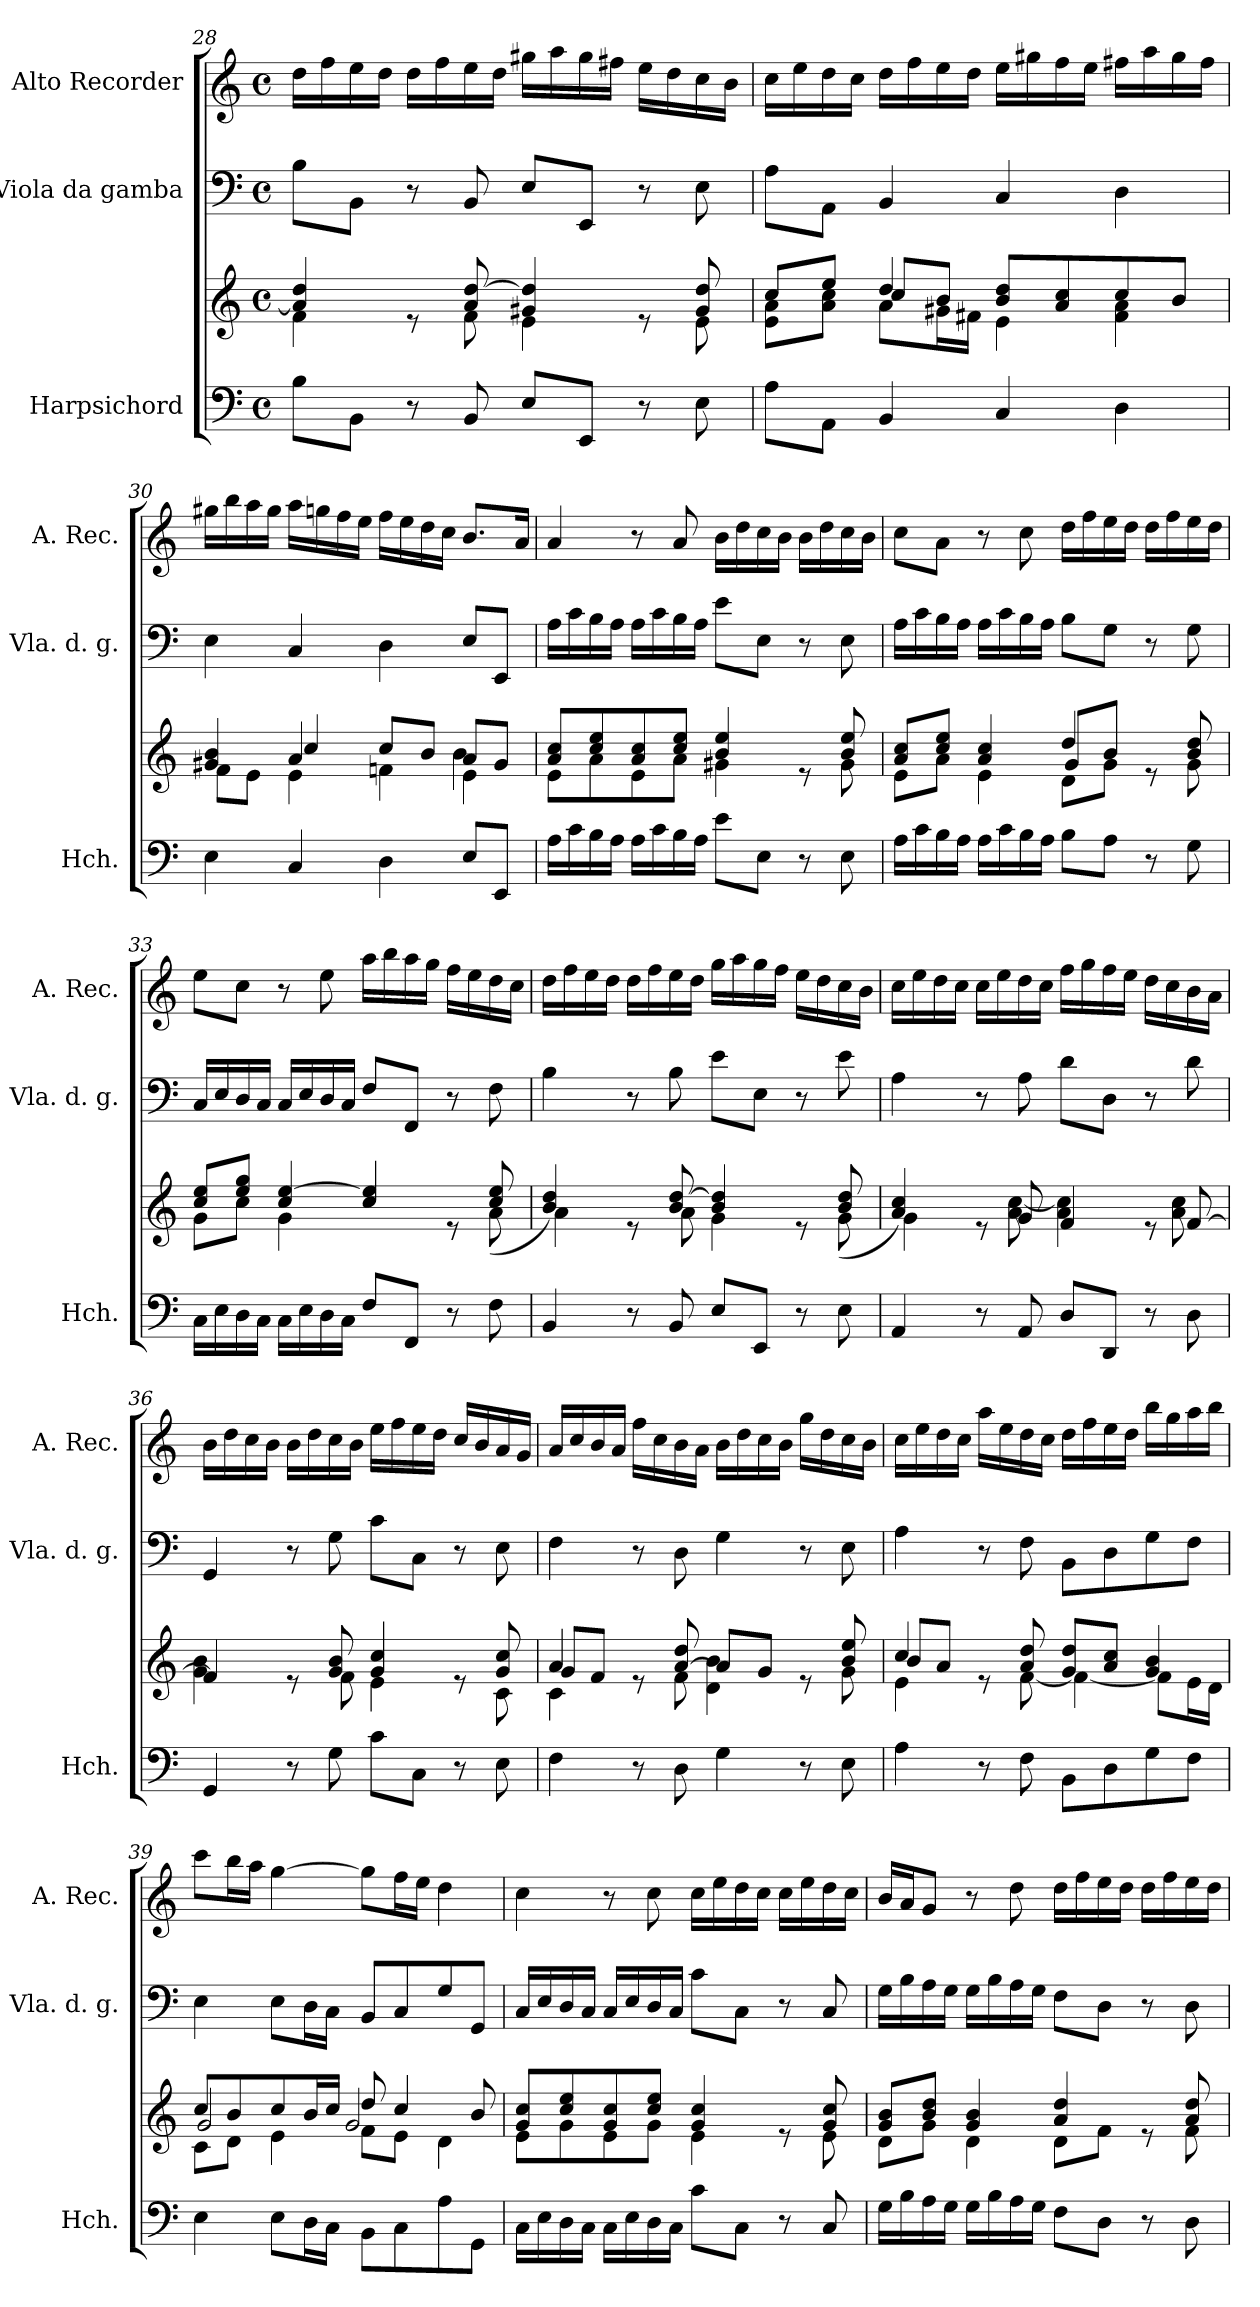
**kern	**kern	**kern	**kern
*part3	*part3	*part2	*part1
*staff4	*staff3	*staff2	*staff1
*I"Harpsichord	*	*I"Viola da gamba	*I"Alto Recorder
*I'Hch.	*	*I'Vla. d. g.	*I'A. Rec.
!!LO:LB:g=z
*clefF4	*clefG2	*clefF4	*clefG2
*k[]	*k[]	*k[]	*k[]
*M4/4	*M4/4	*M4/4	*M4/4
*met(c)	*met(c)	*met(c)	*met(c)
=28	=28	=28	=28
*	*^	*	*
8B\L	4a/] 4dd/	4f\	8B\L	16dd\LL
.	.	.	.	16ff\
8BB\J	.	.	8BB\J	16ee\
.	.	.	.	16dd\JJ
8r	8re	8ryy	8r	16dd\LL
.	.	.	.	16ff\
8BB/	8a/ [8dd/	8f\	8BB/	16ee\
.	.	.	.	16dd\JJ
8E/L	4g#X/ 4dd/]	4e\	8E/L	16gg#X\LL
.	.	.	.	16aa\
8EE/J	.	.	8EE/J	16gg#\
.	.	.	.	16ff#X\JJ
8r	8re	8ryy	8r	16ee\LL
.	.	.	.	16dd\
8E\	8g#/ 8dd/	8e\	8E\	16cc\
.	.	.	.	16b\JJ
=29	=29	=29	=29	=29
*	*	*^	*	*
8A\L	8cc/L	8e\ 8a\L	4ryy	8A\L	16cc\LL
.	.	.	.	.	16ee\
8AA\J	8ee/J	8a\ 8cc\J	.	8AA\J	16dd\
.	.	.	.	.	16cc\JJ
4BB/	4dd/	8a\L	8cc/L	4BB/	16dd\LL
.	.	.	.	.	16ff\
.	.	16g#X\L	8b/J	.	16ee\
.	.	16f#X\JJ	.	.	16dd\JJ
4C/	8b/ 8dd/L	4e\	2ryy	4C/	16ee\LL
.	.	.	.	.	16gg#X\
.	8a/ 8cc/	.	.	.	16ff\
.	.	.	.	.	16ee\JJ
4D\	8cc/	4f#\ 4a\	.	4D\	16ff#X\LL
.	.	.	.	.	16aa\
.	8b/J	.	.	.	16gg#\
.	.	.	.	.	16ff#\JJ
=30	=30	=30	=30	=30	=30
*	*	*	*^	*	*
4E\	4g#X/ 4b/	8f\L	4ryy	2.ryy	4E\	16gg#X\LL
.	.	.	.	.	.	16bb\
.	.	8e\J	.	.	.	16aa\
.	.	.	.	.	.	16gg#\JJ
4C/	4a/	4e\	4cc/	.	4C/	16aa\LL
.	.	.	.	.	.	16ggn\
.	.	.	.	.	.	16ff\
.	.	.	.	.	.	16ee\JJ
4D\	8cc/L	4fn\	2ryy	.	4D\	16ff\LL
.	.	.	.	.	.	16ee\
.	8b/J	.	.	.	.	16dd\
.	.	.	.	.	.	16cc\JJ
8E/L	8a/L	4e\	.	4b\	8E/L	8.b/L
8EE/J	8g#/J	.	.	.	8EE/J	.
.	.	.	.	.	.	16a/Jk
*	*	*v	*v	*v	*	*
=31	=31	=31	=31	=31
16A\LL	8a/ 8cc/L	8e\L	16A\LL	4a/
16c\	.	.	16c\	.
16B\	8cc/ 8ee/	8a\	16B\	.
16A\JJ	.	.	16A\JJ	.
16A\LL	8a/ 8cc/	8e\	16A\LL	8r
16c\	.	.	16c\	.
16B\	8cc/ 8ee/J	8a\J	16B\	8a/
16A\JJ	.	.	16A\JJ	.
8e\L	4b/ 4ee/	4g#X\	8e\L	16b\LL
.	.	.	.	16dd\
8E\J	.	.	8E\J	16cc\
.	.	.	.	16b\JJ
8r	8re	8ryy	8r	16b\LL
.	.	.	.	16dd\
8E\	8b/ 8ee/	8g#\	8E\	16cc\
.	.	.	.	16b\JJ
!!LO:LB:g=z
=32	=32	=32	=32	=32
*	*	*^	*	*
16A\LL	8a/ 8cc/L	8e\L	2ryy	16A\LL	8cc\L
16c\	.	.	.	16c\	.
16B\	8cc/ 8ee/J	8a\J	.	16B\	8a\J
16A\JJ	.	.	.	16A\JJ	.
16A\LL	4a/ 4cc/	4e\	.	16A\LL	8r
16c\	.	.	.	16c\	.
16B\	.	.	.	16B\	8cc\
16A\JJ	.	.	.	16A\JJ	.
8B\L	4dd/	8d\L	8g/L	8B\L	16dd\LL
.	.	.	.	.	16ff\
8A\J	.	8g\J	8b/J	8G\J	16ee\
.	.	.	.	.	16dd\JJ
8r	8re	8ryy	4ryy	8r	16dd\LL
.	.	.	.	.	16ff\
8G\	8b/ 8dd/	8g\	.	8G\	16ee\
.	.	.	.	.	16dd\JJ
*	*	*v	*v	*	*
=33	=33	=33	=33	=33
16C\LL	8cc/ 8ee/L	8g\L	16C/LL	8ee\L
16E\	.	.	16E/	.
16D\	8ee/ 8gg/J	8cc\J	16D/	8cc\J
16C\JJ	.	.	16C/JJ	.
16C\LL	4cc/ [4ee/	4g\	16C/LL	8r
16E\	.	.	16E/	.
16D\	.	.	16D/	8ee\
16C\JJ	.	.	16C/JJ	.
8F/L	4cc/ 4ee/]	4.ryy	8F/L	16aa\LL
.	.	.	.	16bb\
8FF/J	.	.	8FF/J	16aa\
.	.	.	.	16gg\JJ
8r	8re	.	8r	16ff\LL
.	.	.	.	16ee\
8F\	8cc/ 8ee/	(8a\	8F\	16dd\
.	.	.	.	16cc\JJ
=34	=34	=34	=34	=34
4BB/	4b/ 4dd/)	4a\	4B\	16dd\LL
.	.	.	.	16ff\
.	.	.	.	16ee\
.	.	.	.	16dd\JJ
8r	8re	8ryy	8r	16dd\LL
.	.	.	.	16ff\
8BB/	8b/ [8dd/	8a\	8B\	16ee\
.	.	.	.	16dd\JJ
8E/L	4b/ 4dd/]	4g\	8e\L	16gg\LL
.	.	.	.	16aa\
8EE/J	.	.	8E\J	16gg\
.	.	.	.	16ff\JJ
8r	8re	8ryy	8r	16ee\LL
.	.	.	.	16dd\
8E\	8b/ 8dd/	(8g\	8e\	16cc\
.	.	.	.	16b\JJ
=35	=35	=35	=35	=35
4AA/	4a/ 4cc/)	4g\	4A\	16cc\LL
.	.	.	.	16ee\
.	.	.	.	16dd\
.	.	.	.	16cc\JJ
8r	8re	8ryy	8r	16cc\LL
.	.	.	.	16ee\
8AA/	8g/	8a\ [8cc\	8A\	16dd\
.	.	.	.	16cc\JJ
8D/L	4f/	4a\ 4cc\]	8d\L	16ff\LL
.	.	.	.	16gg\
8DD/J	.	.	8D\J	16ff\
.	.	.	.	16ee\JJ
8r	8re	8ryy	8r	16dd\LL
.	.	.	.	16cc\
8D\	[8f/	8a\ 8cc\	8d\	16b\
.	.	.	.	16a\JJ
!!LO:LB:g=z
=36	=36	=36	=36	=36
4GG/	4f/]	4g\ 4b\	4GG/	16b\LL
.	.	.	.	16dd\
.	.	.	.	16cc\
.	.	.	.	16b\JJ
8r	8re	8ryy	8r	16b\LL
.	.	.	.	16dd\
8G\	8g/ 8b/	8f\	8G\	16cc\
.	.	.	.	16b\JJ
8c\L	4g/ 4cc/	4e\	8c\L	16ee\LL
.	.	.	.	16ff\
8C\J	.	.	8C\J	16ee\
.	.	.	.	16dd\JJ
8r	8re	8ryy	8r	16cc/LL
.	.	.	.	16b/
8E\	8g/ 8cc/	8c\	8E\	16a/
.	.	.	.	16g/JJ
=37	=37	=37	=37	=37
*	*^	*^	*	*
4F\	4a/	4.ryy	8g/L	4c\	4F\	16a/LL
.	.	.	.	.	.	16cc/
.	.	.	8f/J	.	.	16b/
.	.	.	.	.	.	16a/JJ
8r	8re	.	2.ryy	2.ryy	8r	16ff\LL
.	.	.	.	.	.	16cc\
8D\	[8a/ 8dd/	8f\	.	.	8D\	16b\
.	.	.	.	.	.	16a\JJ
4G\	8a/L]	4d\ 4b\	.	.	4G\	16b\LL
.	.	.	.	.	.	16dd\
.	8g/J	.	.	.	.	16cc\
.	.	.	.	.	.	16b\JJ
8r	8re	8ryy	.	.	8r	16gg\LL
.	.	.	.	.	.	16dd\
8E\	8b/ 8ee/	8g\	.	.	8E\	16cc\
.	.	.	.	.	.	16b\JJ
*	*	*	*v	*v	*	*
=38	=38	=38	=38	=38	=38
4A\	4cc/	4e\	8b/L	4A\	16cc\LL
.	.	.	.	.	16ee\
.	.	.	8a/J	.	16dd\
.	.	.	.	.	16cc\JJ
8r	8re	8ryy	2.ryy	8r	16aa\LL
.	.	.	.	.	16ee\
8F\	8a/ 8dd/	[8f\	.	8F\	16dd\
.	.	.	.	.	16cc\JJ
8BB\L	8g/ 8dd/L	4f\_	.	8BB\L	16dd\LL
.	.	.	.	.	16ff\
8D\	8a/ 8cc/J	.	.	8D\	16ee\
.	.	.	.	.	16dd\JJ
8G\	4g/ 4b/	8f\L]	.	8G\	16bb\LL
.	.	.	.	.	16gg\
8F\J	.	16e\L	.	8F\J	16aa\
.	.	16d\JJ	.	.	16bb\JJ
=39	=39	=39	=39	=39	=39
4E\	8cc/L	8c\L	2g/	4E\	8ccc\L
.	8b/	8d\J	.	.	16bb\L
.	.	.	.	.	16aa\JJ
8E\L	8cc/	4e\	.	8E\L	[4gg\
16D\L	16b/L	.	.	16D\L	.
16C\JJ	16cc/JJ	.	.	16C\JJ	.
8BB\L	8dd/	8f\L	2g/	8BB/L	8gg\L]
8C\	4cc/	8e\J	.	8C/	16ff\L
.	.	.	.	.	16ee\JJ
8A\	.	4d\	.	8G/	4dd\
8GG\J	8b/	.	.	8GG/J	.
*	*	*v	*v	*	*
=40	=40	=40	=40	=40
16C\LL	8g/ 8cc/L	8e\L	16C/LL	4cc\
16E\	.	.	16E/	.
16D\	8cc/ 8ee/	8g\	16D/	.
16C\JJ	.	.	16C/JJ	.
16C\LL	8g/ 8cc/	8e\	16C/LL	8r
16E\	.	.	16E/	.
16D\	8cc/ 8ee/J	8g\J	16D/	8cc\
16C\JJ	.	.	16C/JJ	.
8c\L	4g/ 4cc/	4e\	8c\L	16cc\LL
.	.	.	.	16ee\
8C\J	.	.	8C\J	16dd\
.	.	.	.	16cc\JJ
8r	8re	8ryy	8r	16cc\LL
.	.	.	.	16ee\
8C/	8g/ 8cc/	8e\	8C/	16dd\
.	.	.	.	16cc\JJ
!!LO:PB:g=z
=41	=41	=41	=41	=41
16G\LL	8g/ 8b/L	8d\L	16G\LL	16b/LL
16B\	.	.	16B\	16a/J
16A\	8b/ 8dd/J	8g\J	16A\	8g/J
16G\JJ	.	.	16G\JJ	.
16G\LL	4g/ 4b/	4d\	16G\LL	8r
16B\	.	.	16B\	.
16A\	.	.	16A\	8dd\
16G\JJ	.	.	16G\JJ	.
8F\L	4a/ 4dd/	8d\L	8F\L	16dd\LL
.	.	.	.	16ff\
8D\J	.	8f\J	8D\J	16ee\
.	.	.	.	16dd\JJ
8r	8re	8ryy	8r	16dd\LL
.	.	.	.	16ff\
8D\	8a/ 8dd/	8f\	8D\	16ee\
.	.	.	.	16dd\JJ
*	*v	*v	*	*
=	=	=	=
*-	*-	*-	*-
